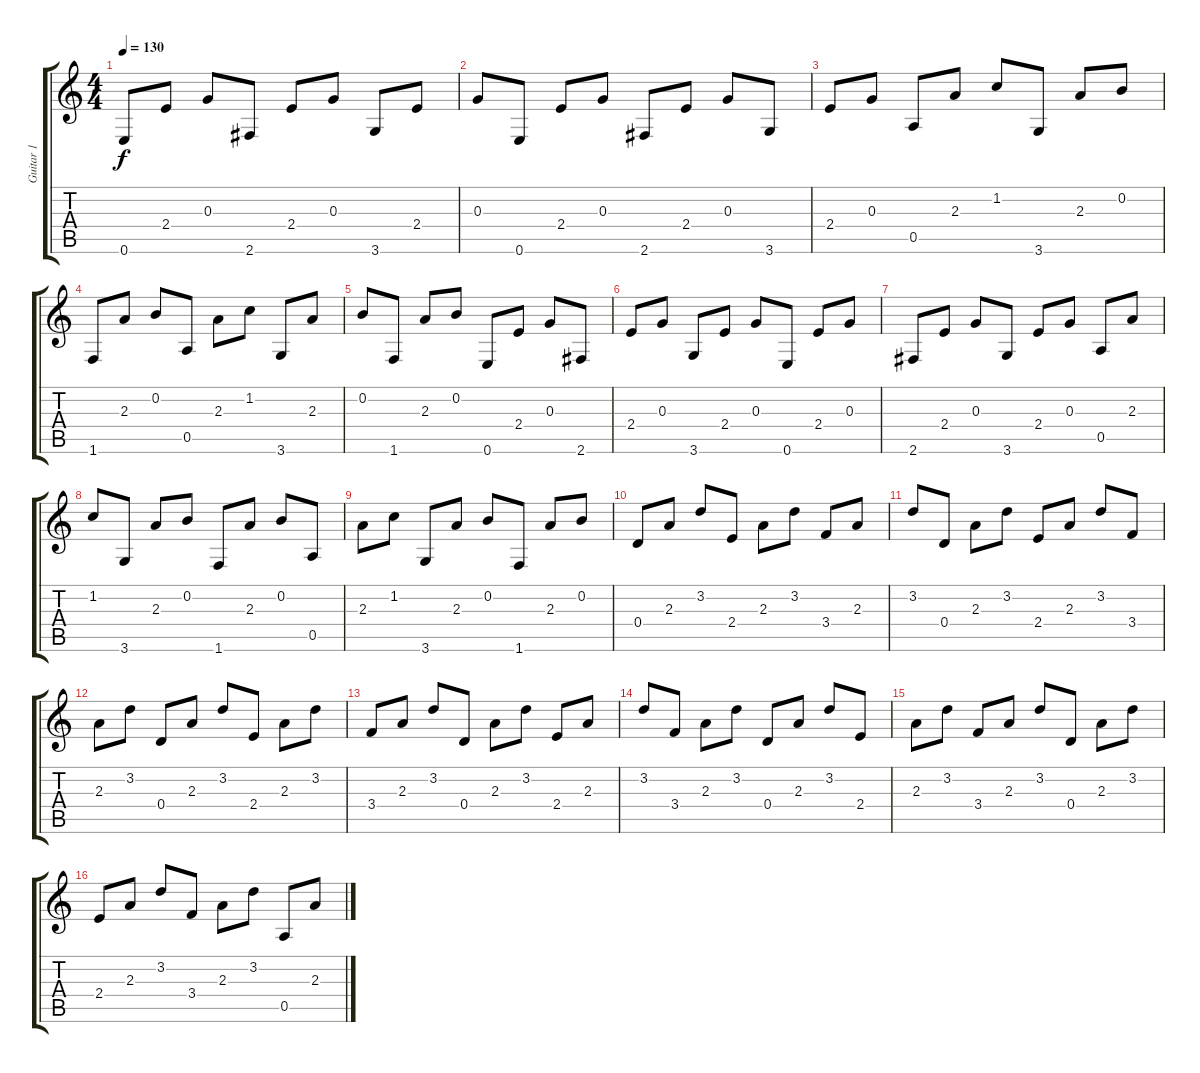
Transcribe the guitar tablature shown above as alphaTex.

\track ("Guitar 1" "Guitar 1") {instrument acousticguitarnylon}
\staff {score tabs}
\tuning (E4 B3 G3 D3 A2 E2) {hide}
\ts (4 4)
\tempo 130
\clef g2
\ks c
0.6.8{dy f instrument acousticguitarnylon} 2.4.8 0.3.8 2.6.8 2.4.8 0.3.8 3.6.8 2.4.8 |
0.3.8 0.6.8 2.4.8 0.3.8 2.6.8 2.4.8 0.3.8 3.6.8 |
2.4.8 0.3.8 0.5.8 2.3.8 1.2.8 3.6.8 2.3.8 0.2.8 |
1.6.8 2.3.8 0.2.8 0.5.8 2.3.8 1.2.8 3.6.8 2.3.8 |
0.2.8 1.6.8 2.3.8 0.2.8 0.6.8 2.4.8 0.3.8 2.6.8 |
2.4.8 0.3.8 3.6.8 2.4.8 0.3.8 0.6.8 2.4.8 0.3.8 |
2.6.8 2.4.8 0.3.8 3.6.8 2.4.8 0.3.8 0.5.8 2.3.8 |
1.2.8 3.6.8 2.3.8 0.2.8 1.6.8 2.3.8 0.2.8 0.5.8 |
2.3.8 1.2.8 3.6.8 2.3.8 0.2.8 1.6.8 2.3.8 0.2.8 |
0.4.8 2.3.8 3.2.8 2.4.8 2.3.8 3.2.8 3.4.8 2.3.8 |
3.2.8 0.4.8 2.3.8 3.2.8 2.4.8 2.3.8 3.2.8 3.4.8 |
2.3.8 3.2.8 0.4.8 2.3.8 3.2.8 2.4.8 2.3.8 3.2.8 |
3.4.8 2.3.8 3.2.8 0.4.8 2.3.8 3.2.8 2.4.8 2.3.8 |
3.2.8 3.4.8 2.3.8 3.2.8 0.4.8 2.3.8 3.2.8 2.4.8 |
2.3.8 3.2.8 3.4.8 2.3.8 3.2.8 0.4.8 2.3.8 3.2.8 |
2.4.8 2.3.8 3.2.8 3.4.8 2.3.8 3.2.8 0.5.8 2.3.8
